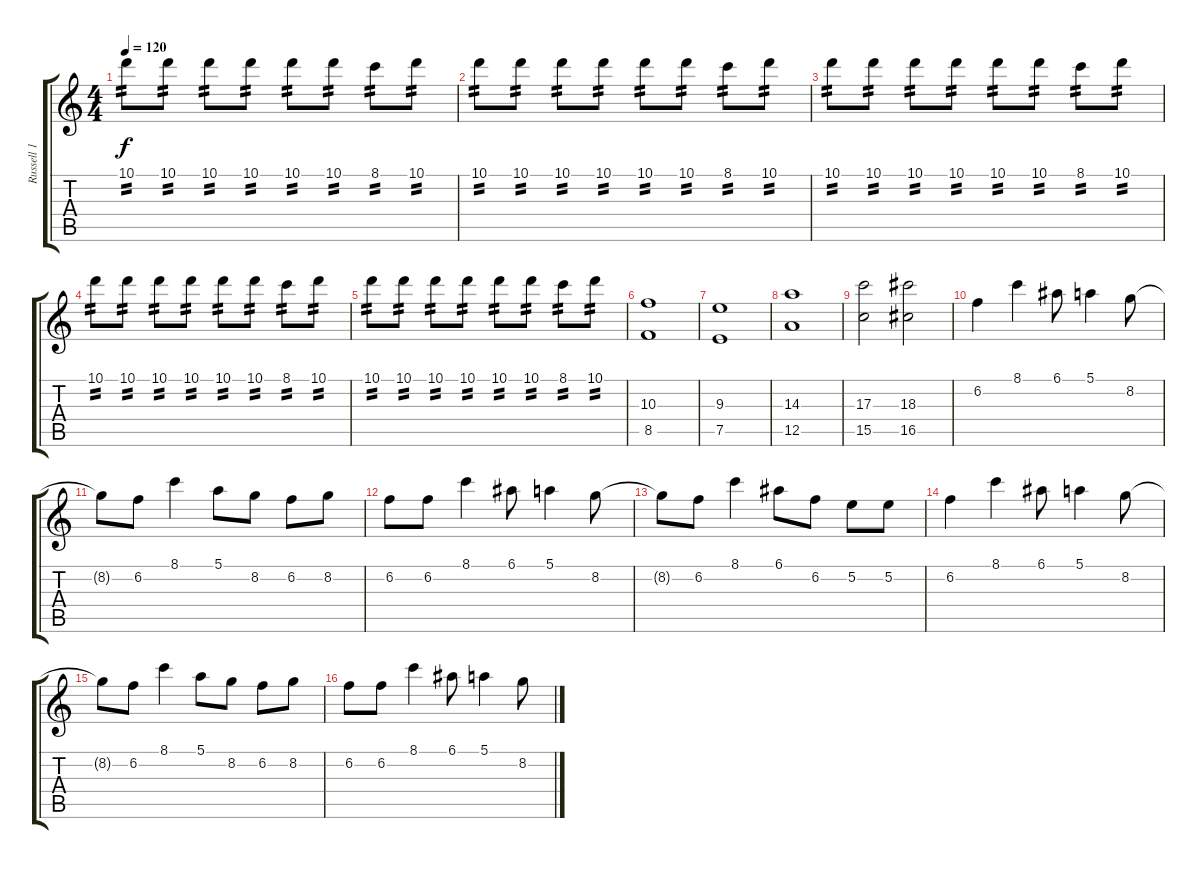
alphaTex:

\track ("Russell 1" "Russell 1") {instrument overdrivenguitar}
\staff {score tabs}
\tuning (E4 B3 G3 D3 A2 E2) {hide}
\ts (4 4)
\tempo 120
\clef g2
\ks c
10.1.8{tp 2 dy f} 10.1.8{tp 2} 10.1.8{tp 2} 10.1.8{tp 2} 10.1.8{tp 2} 10.1.8{tp 2} 8.1.8{tp 2} 10.1.8{tp 2} |
10.1.8{tp 2} 10.1.8{tp 2} 10.1.8{tp 2} 10.1.8{tp 2} 10.1.8{tp 2} 10.1.8{tp 2} 8.1.8{tp 2} 10.1.8{tp 2} |
10.1.8{tp 2} 10.1.8{tp 2} 10.1.8{tp 2} 10.1.8{tp 2} 10.1.8{tp 2} 10.1.8{tp 2} 8.1.8{tp 2} 10.1.8{tp 2} |
10.1.8{tp 2} 10.1.8{tp 2} 10.1.8{tp 2} 10.1.8{tp 2} 10.1.8{tp 2} 10.1.8{tp 2} 8.1.8{tp 2} 10.1.8{tp 2} |
10.1.8{tp 2} 10.1.8{tp 2} 10.1.8{tp 2} 10.1.8{tp 2} 10.1.8{tp 2} 10.1.8{tp 2} 8.1.8{tp 2} 10.1.8{tp 2} |
(10.3 8.5).1 |
(9.3 7.5).1 |
(14.3 12.5).1 |
(17.3 15.5).2 (18.3 16.5).2 |
6.2.4 8.1.4 6.1.8 5.1.4 8.2.8 |
8.2{t}.8 6.2.8 8.1.4 5.1.8 8.2.8 6.2.8 8.2.8 |
6.2.8 6.2.8 8.1.4 6.1.8 5.1.4 8.2.8 |
8.2{t}.8 6.2.8 8.1.4 6.1.8 6.2.8 5.2.8 5.2.8 |
6.2.4 8.1.4 6.1.8 5.1.4 8.2.8 |
8.2{t}.8 6.2.8 8.1.4 5.1.8 8.2.8 6.2.8 8.2.8 |
6.2.8 6.2.8 8.1.4 6.1.8 5.1.4 8.2.8
